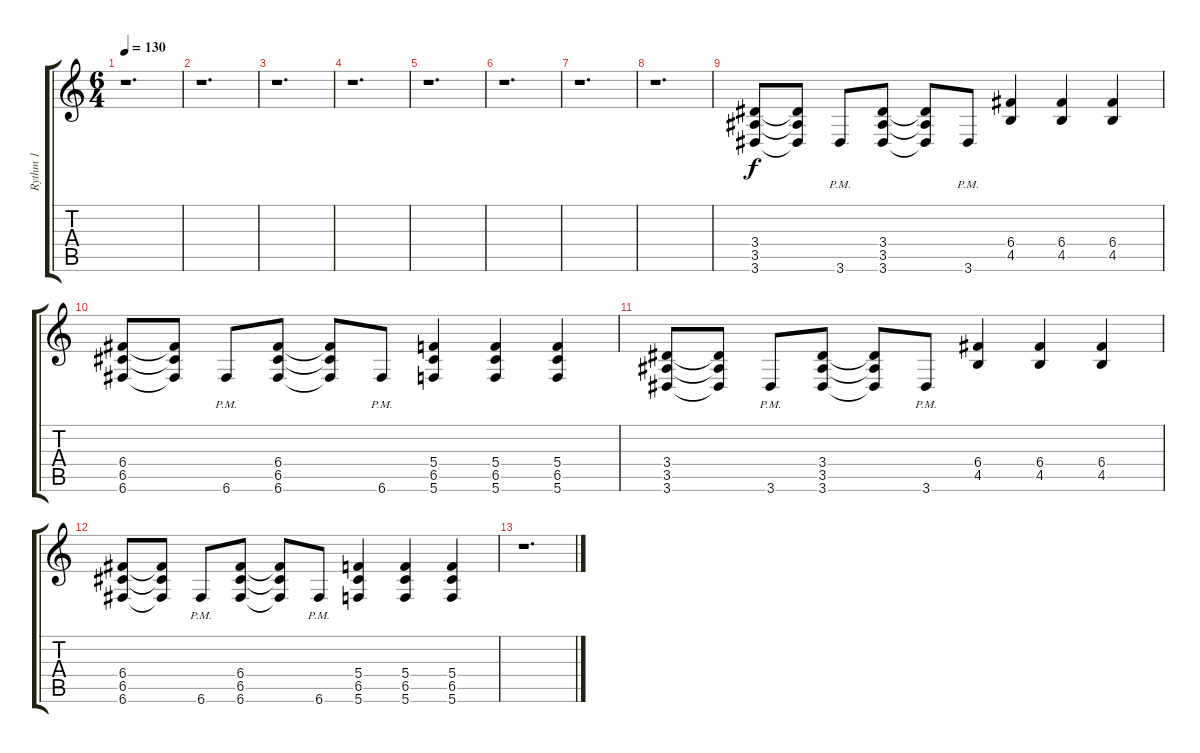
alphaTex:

\track ("Rythm 1" "Rythm 1") {instrument distortionguitar}
\staff {score tabs}
\tuning (D4 A3 F3 C3 G2 C2) {hide}
\ts (6 4)
\tempo 130
\clef g2
\ks c
r.1{d dy f} |
r.1{d} |
r.1{d} |
r.1{d} |
r.1{d} |
r.1{d} |
r.1{d} |
r.1{d} |
(3.4 3.5 3.6).8 (3.4{t} 3.5{t} 3.6{t}).8 3.6{pm}.8 (3.4 3.5 3.6).8 (3.4{t} 3.5{t} 3.6{t}).8 3.6{pm}.8 (6.4 4.5).4 (6.4 4.5).4 (6.4 4.5).4 |
(6.4 6.5 6.6).8 (6.4{t} 6.5{t} 6.6{t}).8 6.6{pm}.8 (6.4 6.5 6.6).8 (6.4{t} 6.5{t} 6.6{t}).8 6.6{pm}.8 (5.4 6.5 5.6).4 (5.4 6.5 5.6).4 (5.4 6.5 5.6).4 |
(3.4 3.5 3.6).8 (3.4{t} 3.5{t} 3.6{t}).8 3.6{pm}.8 (3.4 3.5 3.6).8 (3.4{t} 3.5{t} 3.6{t}).8 3.6{pm}.8 (6.4 4.5).4 (6.4 4.5).4 (6.4 4.5).4 |
(6.4 6.5 6.6).8 (6.4{t} 6.5{t} 6.6{t}).8 6.6{pm}.8 (6.4 6.5 6.6).8 (6.4{t} 6.5{t} 6.6{t}).8 6.6{pm}.8 (5.4 6.5 5.6).4 (5.4 6.5 5.6).4 (5.4 6.5 5.6).4 |
r.1{d}
